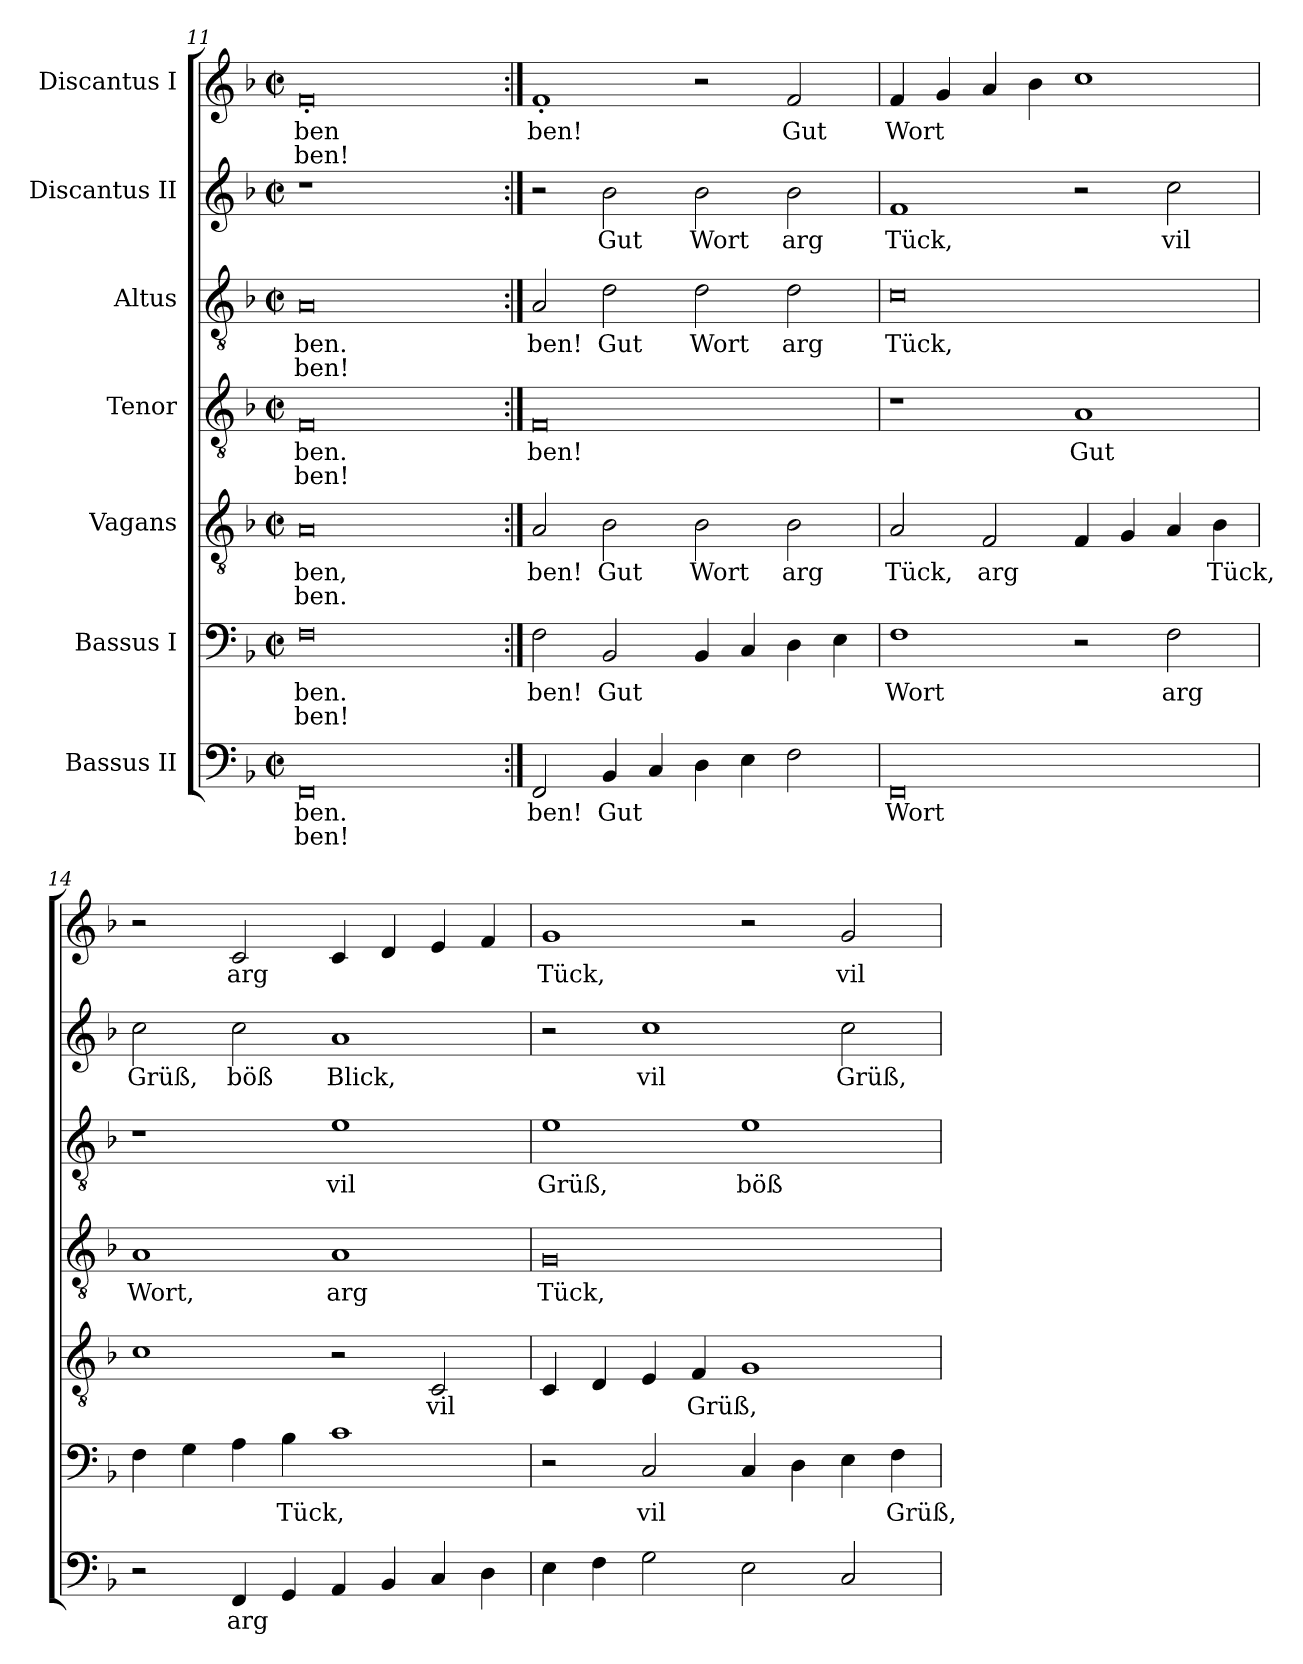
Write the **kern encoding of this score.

**kern	**text	**text	**kern	**text	**text	**kern	**text	**text	**kern	**text	**text	**kern	**text	**text	**kern	**text	**kern	**text	**text
*part7	*part7	*part7	*part6	*part6	*part6	*part5	*part5	*part5	*part4	*part4	*part4	*part3	*part3	*part3	*part2	*part2	*part1	*part1	*part1
*staff7	*staff7	*staff7	*staff6	*staff6	*staff6	*staff5	*staff5	*staff5	*staff4	*staff4	*staff4	*staff3	*staff3	*staff3	*staff2	*staff2	*staff1	*staff1	*staff1
*I"Bassus II	*	*	*I"Bassus I	*	*	*I"Vagans	*	*	*I"Tenor	*	*	*I"Altus	*	*	*I"Discantus II	*	*I"Discantus I	*	*
*clefF4	*	*	*clefF4	*	*	*clefGv2	*	*	*clefGv2	*	*	*clefGv2	*	*	*clefG2	*	*clefG2	*	*
*k[b-]	*	*	*k[b-]	*	*	*k[b-]	*	*	*k[b-]	*	*	*k[b-]	*	*	*k[b-]	*	*k[b-]	*	*
*F:	*	*	*F:	*	*	*F:	*	*	*F:	*	*	*F:	*	*	*F:	*	*F:	*	*
*M2/2	*	*	*M2/2	*	*	*M2/2	*	*	*M2/2	*	*	*M2/2	*	*	*M2/2	*	*M2/2	*	*
*met(c|)	*	*	*met(c|)	*	*	*met(c|)	*	*	*met(c|)	*	*	*met(c|)	*	*	*met(c|)	*	*met(c|)	*	*
=11	=11	=11	=11	=11	=11	=11	=11	=11	=11	=11	=11	=11	=11	=11	=11	=11	=11	=11	=11
!	!LO:LY:b:cj	!LO:LY:b:cj	!	!LO:LY:b:cj	!LO:LY:b:cj	!	!LO:LY:b:cj	!LO:LY:b:cj	!	!LO:LY:b:cj	!LO:LY:b:cj	!	!LO:LY:b:cj	!LO:LY:b:cj	!	!	!	!LO:LY:b:cj	!LO:LY:b:cj
0FF	-ben.	ben!	0F	ben.	ben!	0A	-ben,	ben.	0F	ben.	ben!	0A	ben.	ben!	1r	.	0f'>	ben	ben!
.	.	.	.	.	.	.	.	.	.	.	.	.	.	.	1ryy	.	.	.	.
=12:|!	=12:|!	=12:|!	=12:|!	=12:|!	=12:|!	=12:|!	=12:|!	=12:|!	=12:|!	=12:|!	=12:|!	=12:|!	=12:|!	=12:|!	=12:|!	=12:|!	=12:|!	=12:|!	=12:|!
!	!LO:LY:b:cj	!	!	!LO:LY:b:cj	!	!	!LO:LY:b:cj	!	!	!LO:LY:b:cj	!	!	!LO:LY:b:cj	!	!	!	!	!LO:LY:b:cj	!
2FF/	ben!	.	2F\	ben!	.	2A/	ben!	.	0F	ben!	.	2A/	ben!	.	2r	.	1f'>	ben!	.
!	!LO:LY:b:cj	!	!	!LO:LY:b:cj	!	!	!LO:LY:b:cj	!	!	!	!	!	!LO:LY:b:cj	!	!	!LO:LY:b:cj	!	!	!
4BB-/	Gut	.	2BB-/	Gut	.	2B-\	Gut	.	.	.	.	2d\	Gut	.	2b-\	Gut	.	.	.
!	!LO:LY:b:cj	!	!	!	!	!	!	!	!	!	!	!	!	!	!	!	!	!	!
4C/	.	.	.	.	.	.	.	.	.	.	.	.	.	.	.	.	.	.	.
!	!LO:LY:b:cj	!	!	!LO:LY:b:cj	!	!	!LO:LY:b:cj	!	!	!	!	!	!LO:LY:b:cj	!	!	!LO:LY:b:cj	!	!	!
4D\	.	.	4BB-/	.	.	2B-\	Wort	.	.	.	.	2d\	Wort	.	2b-\	Wort	2r	.	.
!	!LO:LY:b:cj	!	!	!LO:LY:b:cj	!	!	!	!	!	!	!	!	!	!	!	!	!	!	!
4E\	.	.	4C/	.	.	.	.	.	.	.	.	.	.	.	.	.	.	.	.
!	!LO:LY:b:cj	!	!	!LO:LY:b:cj	!	!	!LO:LY:b:cj	!	!	!	!	!	!LO:LY:b:cj	!	!	!LO:LY:b:cj	!	!LO:LY:b:cj	!
2F\	.	.	4D\	.	.	2B-\	arg	.	.	.	.	2d\	arg	.	2b-\	arg	2f/	Gut	.
!	!	!	!	!LO:LY:b:cj	!	!	!	!	!	!	!	!	!	!	!	!	!	!	!
.	.	.	4E\	.	.	.	.	.	.	.	.	.	.	.	.	.	.	.	.
!!LO:PB:g=z
=13	=13	=13	=13	=13	=13	=13	=13	=13	=13	=13	=13	=13	=13	=13	=13	=13	=13	=13	=13
!	!LO:LY:b:cj	!	!	!LO:LY:b:cj	!	!	!LO:LY:b:cj	!	!	!	!	!	!LO:LY:b:cj	!	!	!LO:LY:b:cj	!	!LO:LY:a:cj	!
0FF	Wort	.	1F	Wort	.	2A/	Tück,	.	1r	.	.	0c	Tück,	.	1f	Tück,	4f/	Wort	.
!	!	!	!	!	!	!	!	!	!	!	!	!	!	!	!	!	!	!LO:LY:a:cj	!
.	.	.	.	.	.	.	.	.	.	.	.	.	.	.	.	.	4g/	.	.
!	!	!	!	!	!	!	!LO:LY:b:cj	!	!	!	!	!	!	!	!	!	!	!LO:LY:a:cj	!
.	.	.	.	.	.	2F/	arg	.	.	.	.	.	.	.	.	.	4a/	.	.
!	!	!	!	!	!	!	!	!	!	!	!	!	!	!	!	!	!	!LO:LY:a:cj	!
.	.	.	.	.	.	.	.	.	.	.	.	.	.	.	.	.	4b-\	.	.
!	!	!	!	!	!	!	!LO:LY:b:cj	!	!	!LO:LY:b:cj	!	!	!	!	!	!	!	!LO:LY:a:cj	!
.	.	.	2r	.	.	4F/	.	.	1A	Gut	.	.	.	.	2r	.	1cc	.	.
!	!	!	!	!	!	!	!LO:LY:b:cj	!	!	!	!	!	!	!	!	!	!	!	!
.	.	.	.	.	.	4G/	.	.	.	.	.	.	.	.	.	.	.	.	.
!	!	!	!	!LO:LY:b:cj	!	!	!LO:LY:b:cj	!	!	!	!	!	!	!	!	!LO:LY:b:cj	!	!	!
.	.	.	2F\	arg	.	4A/	.	.	.	.	.	.	.	.	2cc\	vil	.	.	.
!	!	!	!	!	!	!	!LO:LY:b:cj	!	!	!	!	!	!	!	!	!	!	!	!
.	.	.	.	.	.	4B-\	Tück,	.	.	.	.	.	.	.	.	.	.	.	.
=14	=14	=14	=14	=14	=14	=14	=14	=14	=14	=14	=14	=14	=14	=14	=14	=14	=14	=14	=14
!	!	!	!	!LO:LY:b:cj	!	!	!LO:LY:b:cj	!	!	!LO:LY:b:cj	!	!	!	!	!	!LO:LY:b:cj	!	!	!
2r	.	.	4F\	.	.	1c	.	.	1A	Wort,	.	1r	.	.	2cc\	Grüß,	2r	.	.
!	!	!	!	!LO:LY:b:cj	!	!	!	!	!	!	!	!	!	!	!	!	!	!	!
.	.	.	4G\	.	.	.	.	.	.	.	.	.	.	.	.	.	.	.	.
!	!LO:LY:b:cj	!	!	!LO:LY:b:cj	!	!	!	!	!	!	!	!	!	!	!	!LO:LY:b:cj	!	!LO:LY:a:cj	!
4FF/	arg	.	4A\	.	.	.	.	.	.	.	.	.	.	.	2cc\	böß	2c/	arg	.
!	!LO:LY:b:cj	!	!	!LO:LY:b:cj	!	!	!	!	!	!	!	!	!	!	!	!	!	!	!
4GG/	.	.	4B-\	Tück,	.	.	.	.	.	.	.	.	.	.	.	.	.	.	.
!	!LO:LY:b:cj	!	!	!LO:LY:b:cj	!	!	!	!	!	!LO:LY:b:cj	!	!	!LO:LY:b:cj	!	!	!LO:LY:b:cj	!	!LO:LY:a:cj	!
4AA/	.	.	1c	.	.	2r	.	.	1A	arg	.	1e	vil	.	1a	Blick,	4c/	.	.
!	!LO:LY:b:cj	!	!	!	!	!	!	!	!	!	!	!	!	!	!	!	!	!LO:LY:a:cj	!
4BB-/	.	.	.	.	.	.	.	.	.	.	.	.	.	.	.	.	4d/	.	.
!	!LO:LY:b:cj	!	!	!	!	!	!LO:LY:b:cj	!	!	!	!	!	!	!	!	!	!	!LO:LY:a:cj	!
4C/	.	.	.	.	.	2C/	vil	.	.	.	.	.	.	.	.	.	4e/	.	.
!	!LO:LY:b:cj	!	!	!	!	!	!	!	!	!	!	!	!	!	!	!	!	!LO:LY:a:cj	!
4D\	.	.	.	.	.	.	.	.	.	.	.	.	.	.	.	.	4f/	.	.
=15	=15	=15	=15	=15	=15	=15	=15	=15	=15	=15	=15	=15	=15	=15	=15	=15	=15	=15	=15
!	!LO:LY:b:cj	!	!	!	!	!	!LO:LY:b:cj	!	!	!LO:LY:b:cj	!	!	!LO:LY:b:cj	!	!	!	!	!LO:LY:a:cj	!
4E\	.	.	2r	.	.	4C/	.	.	0G	Tück,	.	1e	Grüß,	.	2r	.	1g	Tück,	.
!	!LO:LY:b:cj	!	!	!	!	!	!LO:LY:b:cj	!	!	!	!	!	!	!	!	!	!	!	!
4F\	.	.	.	.	.	4D/	.	.	.	.	.	.	.	.	.	.	.	.	.
!	!LO:LY:b:cj	!	!	!LO:LY:b:cj	!	!	!LO:LY:b:cj	!	!	!	!	!	!	!	!	!LO:LY:b:cj	!	!	!
2G\	.	.	2C/	vil	.	4E/	.	.	.	.	.	.	.	.	1cc	vil	.	.	.
!	!	!	!	!	!	!	!LO:LY:b:cj	!	!	!	!	!	!	!	!	!	!	!	!
.	.	.	.	.	.	4F/	Grüß,	.	.	.	.	.	.	.	.	.	.	.	.
!	!LO:LY:b:cj	!	!	!LO:LY:b:cj	!	!	!LO:LY:b:cj	!	!	!	!	!	!LO:LY:b:cj	!	!	!	!	!	!
2E\	.	.	4C/	.	.	1G	.	.	.	.	.	1e	böß	.	.	.	2r	.	.
!	!	!	!	!LO:LY:b:cj	!	!	!	!	!	!	!	!	!	!	!	!	!	!	!
.	.	.	4D\	.	.	.	.	.	.	.	.	.	.	.	.	.	.	.	.
!	!LO:LY:b:cj	!	!	!LO:LY:b:cj	!	!	!	!	!	!	!	!	!	!	!	!LO:LY:b:cj	!	!LO:LY:a:cj	!
2C/	.	.	4E\	.	.	.	.	.	.	.	.	.	.	.	2cc\	Grüß,	2g/	vil	.
!	!	!	!	!LO:LY:b:cj	!	!	!	!	!	!	!	!	!	!	!	!	!	!	!
.	.	.	4F\	Grüß,	.	.	.	.	.	.	.	.	.	.	.	.	.	.	.
=	=	=	=	=	=	=	=	=	=	=	=	=	=	=	=	=	=	=	=
*-	*-	*-	*-	*-	*-	*-	*-	*-	*-	*-	*-	*-	*-	*-	*-	*-	*-	*-	*-
